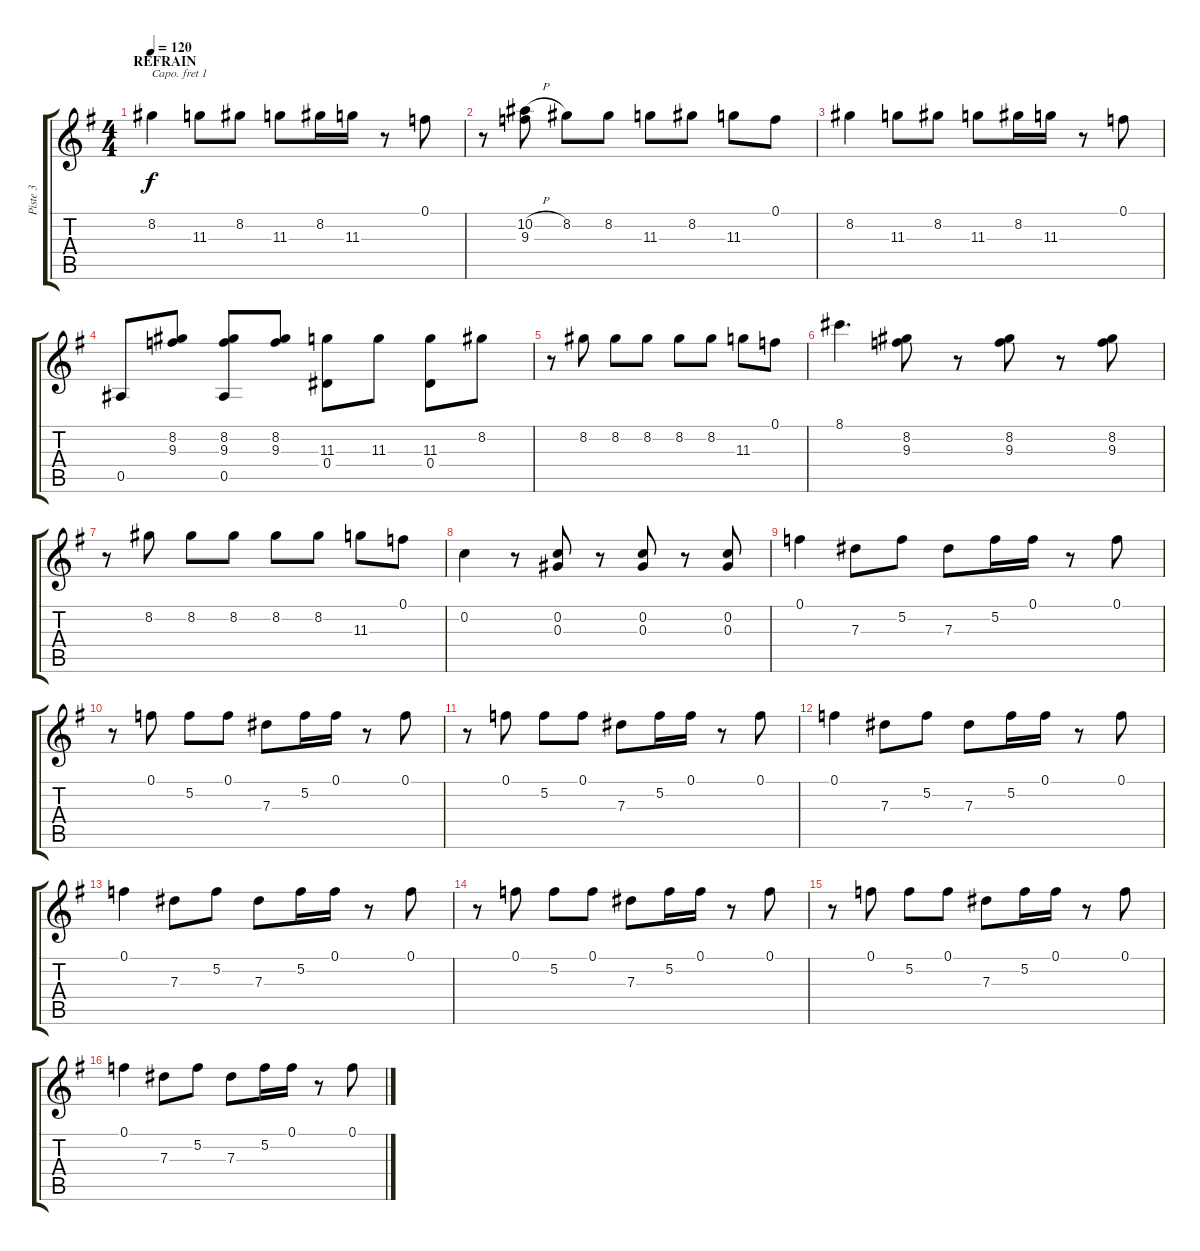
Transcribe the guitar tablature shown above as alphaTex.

\track ("Piste 3" "Piste 3") {instrument acousticguitarsteel}
\staff {score tabs}
\capo 1
\tuning (E4 B3 G3 D3 A2 E2) {hide}
\ts (4 4)
\section ("" "REFRAIN")
\tempo 120
\clef g2
\ks g
8.2.4{dy f} 11.3.8 8.2.8 11.3.8 8.2.16 11.3.16 r.8 0.1.8 |
r.8 (10.2{h} 9.3).8 8.2.8 8.2.8 11.3.8 8.2.8 11.3.8 0.1.8 |
8.2.4 11.3.8 8.2.8 11.3.8 8.2.16 11.3.16 r.8 0.1.8 |
0.5.8 (8.2 9.3).8 (8.2 9.3 0.5).8 (8.2 9.3).8 (11.3 0.4).8 11.3.8 (11.3 0.4).8 8.2.8 |
r.8 8.2.8 8.2.8 8.2.8 8.2.8 8.2.8 11.3.8 0.1.8 |
8.1.4{d} (8.2 9.3).8 r.8 (8.2 9.3).8 r.8 (8.2 9.3).8 |
r.8 8.2.8 8.2.8 8.2.8 8.2.8 8.2.8 11.3.8 0.1.8 |
0.2.4 r.8 (0.2 0.3).8 r.8 (0.2 0.3).8 r.8 (0.2 0.3).8 |
0.1.4 7.3.8 5.2.8 7.3.8 5.2.16 0.1.16 r.8 0.1.8 |
r.8 0.1.8 5.2.8 0.1.8 7.3.8 5.2.16 0.1.16 r.8 0.1.8 |
r.8 0.1.8 5.2.8 0.1.8 7.3.8 5.2.16 0.1.16 r.8 0.1.8 |
0.1.4 7.3.8 5.2.8 7.3.8 5.2.16 0.1.16 r.8 0.1.8 |
0.1.4 7.3.8 5.2.8 7.3.8 5.2.16 0.1.16 r.8 0.1.8 |
r.8 0.1.8 5.2.8 0.1.8 7.3.8 5.2.16 0.1.16 r.8 0.1.8 |
r.8 0.1.8 5.2.8 0.1.8 7.3.8 5.2.16 0.1.16 r.8 0.1.8 |
0.1.4 7.3.8 5.2.8 7.3.8 5.2.16 0.1.16 r.8 0.1.8
